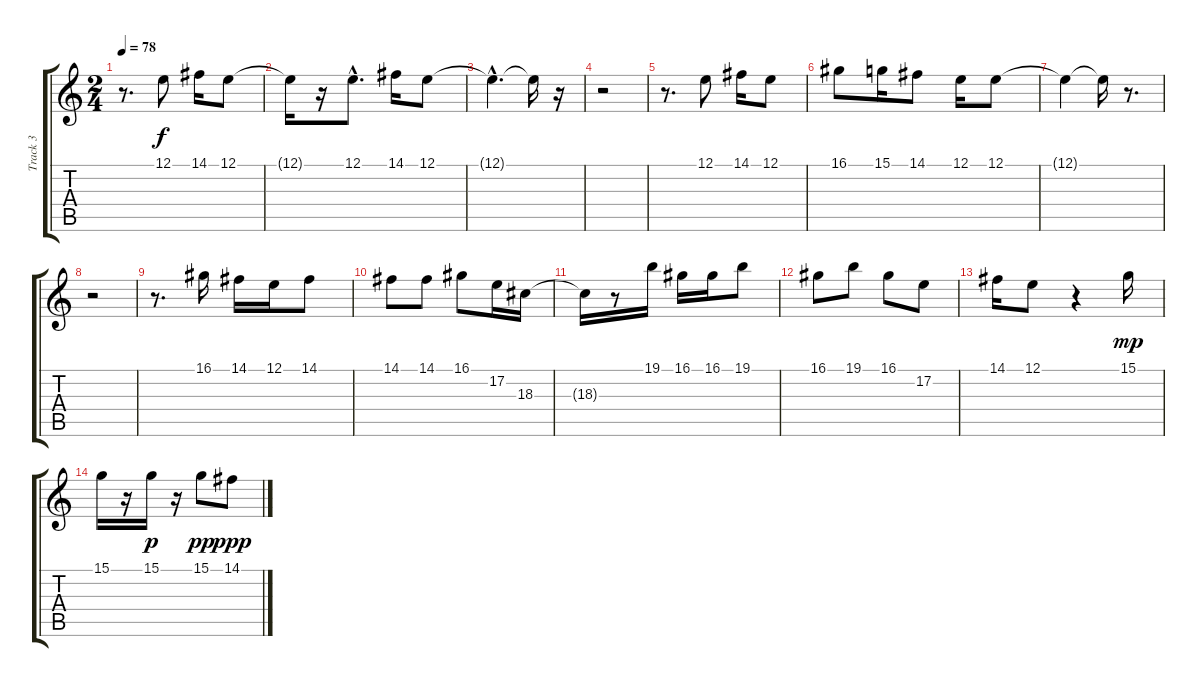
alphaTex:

\track ("Track 3" "Track 3") {instrument lead1square}
\staff {score tabs}
\tuning (E4 B3 G3 D3 A2 E2) {hide}
\ts (2 4)
\tempo 78
\clef g2
\ks c
r.8{d dy f} 12.1.8 14.1.16 12.1.8 |
12.1{t}.16 r.16 12.1{hac}.8{d} 14.1.16 12.1.8 |
12.1{hac t}.4{d} 12.1{t}.16 r.16 |
r.2 |
r.8{d} 12.1.8 14.1.16 12.1.8 |
16.1.8 15.1.16 14.1.8 12.1.16 12.1.8 |
12.1{t}.4 12.1{t}.16 r.8{d} |
r.2 |
r.8{d} 16.1.16 14.1.16 12.1.16 14.1.8 |
14.1.8 14.1.8 16.1.8 17.2.16 18.3.16 |
18.3{t}.16 r.8 19.1.16 16.1.16 16.1.16 19.1.8 |
16.1.8 19.1.8 16.1.8 17.2.8 |
14.1.16 12.1.8 r.4 15.1.16{dy mp} |
15.1.16 r.16 15.1.16{dy p} r.16 15.1.8{dy pp} 14.1.8{dy ppp}
